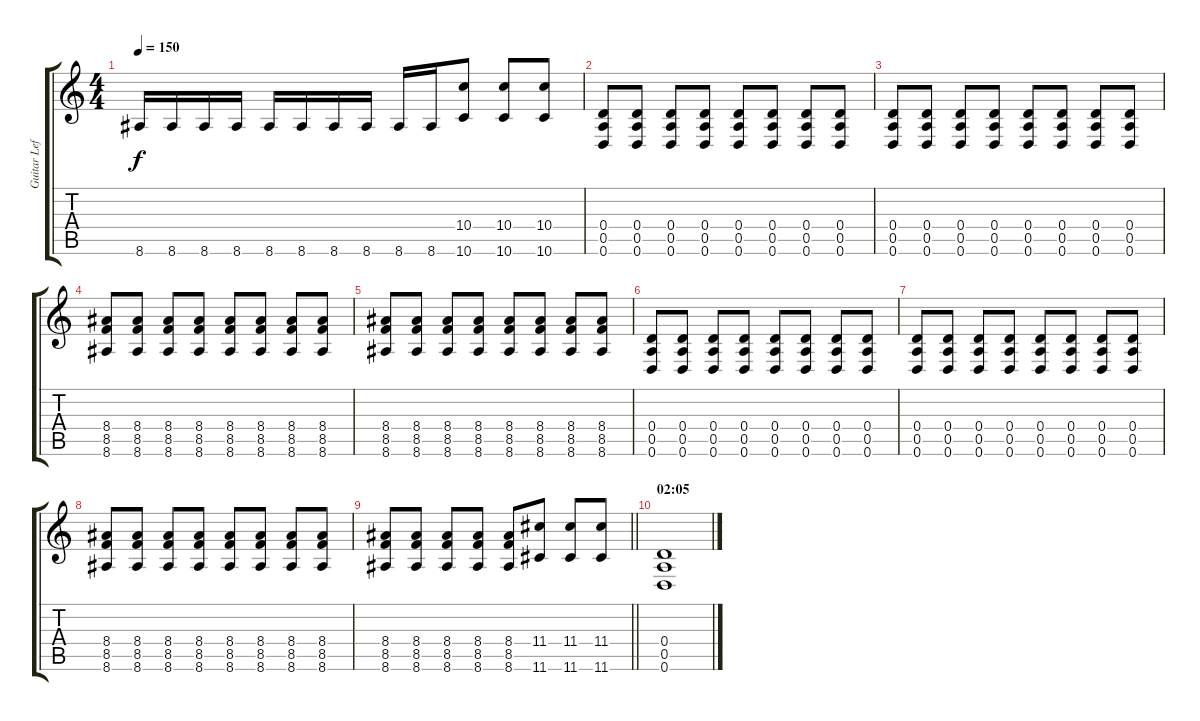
\track ("Guitar Left" "Guitar Lef") {instrument overdrivenguitar}
\staff {score tabs}
\tuning (E4 B3 G3 D3 A2 D2) {hide}
\ts (4 4)
\tempo 150
\clef g2
\ks c
8.6.16{dy f} 8.6.16 8.6.16 8.6.16 8.6.16 8.6.16 8.6.16 8.6.16 8.6.16 8.6.16 (10.4 10.6).8 (10.4 10.6).8 (10.4 10.6).8 |
(0.4 0.5 0.6).8 (0.4 0.5 0.6).8 (0.4 0.5 0.6).8 (0.4 0.5 0.6).8 (0.4 0.5 0.6).8 (0.4 0.5 0.6).8 (0.4 0.5 0.6).8 (0.4 0.5 0.6).8 |
(0.4 0.5 0.6).8 (0.4 0.5 0.6).8 (0.4 0.5 0.6).8 (0.4 0.5 0.6).8 (0.4 0.5 0.6).8 (0.4 0.5 0.6).8 (0.4 0.5 0.6).8 (0.4 0.5 0.6).8 |
(8.4 8.5 8.6).8 (8.4 8.5 8.6).8 (8.4 8.5 8.6).8 (8.4 8.5 8.6).8 (8.4 8.5 8.6).8 (8.4 8.5 8.6).8 (8.4 8.5 8.6).8 (8.4 8.5 8.6).8 |
(8.4 8.5 8.6).8 (8.4 8.5 8.6).8 (8.4 8.5 8.6).8 (8.4 8.5 8.6).8 (8.4 8.5 8.6).8 (8.4 8.5 8.6).8 (8.4 8.5 8.6).8 (8.4 8.5 8.6).8 |
(0.4 0.5 0.6).8 (0.4 0.5 0.6).8 (0.4 0.5 0.6).8 (0.4 0.5 0.6).8 (0.4 0.5 0.6).8 (0.4 0.5 0.6).8 (0.4 0.5 0.6).8 (0.4 0.5 0.6).8 |
(0.4 0.5 0.6).8 (0.4 0.5 0.6).8 (0.4 0.5 0.6).8 (0.4 0.5 0.6).8 (0.4 0.5 0.6).8 (0.4 0.5 0.6).8 (0.4 0.5 0.6).8 (0.4 0.5 0.6).8 |
(8.4 8.5 8.6).8 (8.4 8.5 8.6).8 (8.4 8.5 8.6).8 (8.4 8.5 8.6).8 (8.4 8.5 8.6).8 (8.4 8.5 8.6).8 (8.4 8.5 8.6).8 (8.4 8.5 8.6).8 |
\barLineRight lightlight
(8.4 8.5 8.6).8 (8.4 8.5 8.6).8 (8.4 8.5 8.6).8 (8.4 8.5 8.6).8 (8.4 8.5 8.6).8 (11.4 11.6).8 (11.4 11.6).8 (11.4 11.6).8 |
\section ("" "02:05")
(0.4 0.5 0.6).1{volume 0}
